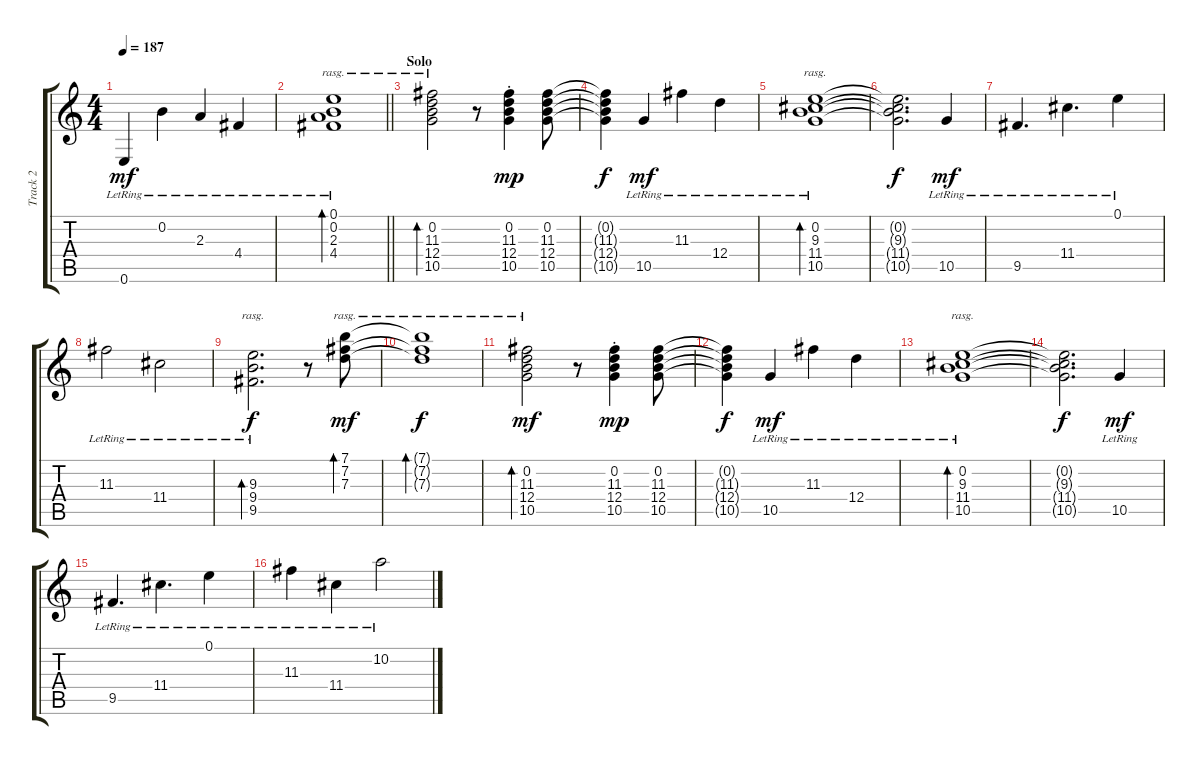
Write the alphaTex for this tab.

\track ("Track 2" "Track 2") {instrument acousticguitarsteel}
\staff {score tabs}
\tuning (E4 B3 G3 D3 A2 E2) {hide}
\ts (4 4)
\tempo 187
\clef g2
\ks c
0.6{lr}.4{dy mf} 0.2{lr}.4 2.3{lr}.4 4.4{lr}.4 |
\barLineRight lightlight
(0.1{lr} 0.2{lr} 2.3{lr} 4.4{lr}).1{bd 480 rasg ii} |
\section ("" "Solo")
(0.2 11.3 12.4 10.5).2{bd 240 rasg ii} r.8 (0.2{st} 11.3{st} 12.4{st} 10.5{st}).4{dy mp} (0.2 11.3 12.4 10.5).8 |
(0.2{t} 11.3{t} 12.4{t} 10.5{t}).4{dy f} 10.5{lr}.4{dy mf} 11.3{lr}.4 12.4{lr}.4 |
(0.2{lr} 9.3{lr} 11.4{lr} 10.5{lr}).1{bd 240 rasg ii} |
(0.2{t} 9.3{t} 11.4{t} 10.5{t}).2{d dy f} 10.5{lr}.4{dy mf} |
9.5{lr}.4{d} 11.4{lr}.4{d} 0.1{lr}.4 |
11.3{lr}.2 11.4{lr}.2 |
(9.3{lr} 9.4{lr} 9.5{lr}).2{d bd 120 rasg ii dy f} r.8 (7.1 7.2 7.3).8{bd 240 rasg ii dy mf} |
(7.1{t} 7.2{t} 7.3{t}).1{bd 120 rasg ii dy f} |
(0.2 11.3 12.4 10.5).2{bd 240 rasg ii dy mf} r.8 (0.2{st} 11.3{st} 12.4{st} 10.5{st}).4{dy mp} (0.2 11.3 12.4 10.5).8 |
(0.2{t} 11.3{t} 12.4{t} 10.5{t}).4{dy f} 10.5{lr}.4{dy mf} 11.3{lr}.4 12.4{lr}.4 |
(0.2{lr} 9.3{lr} 11.4{lr} 10.5{lr}).1{bd 240 rasg ii} |
(0.2{t} 9.3{t} 11.4{t} 10.5{t}).2{d dy f} 10.5{lr}.4{dy mf} |
9.5{lr}.4{d} 11.4{lr}.4{d} 0.1{lr}.4 |
11.3{lr}.4 11.4{lr}.4 10.2{lr}.2
